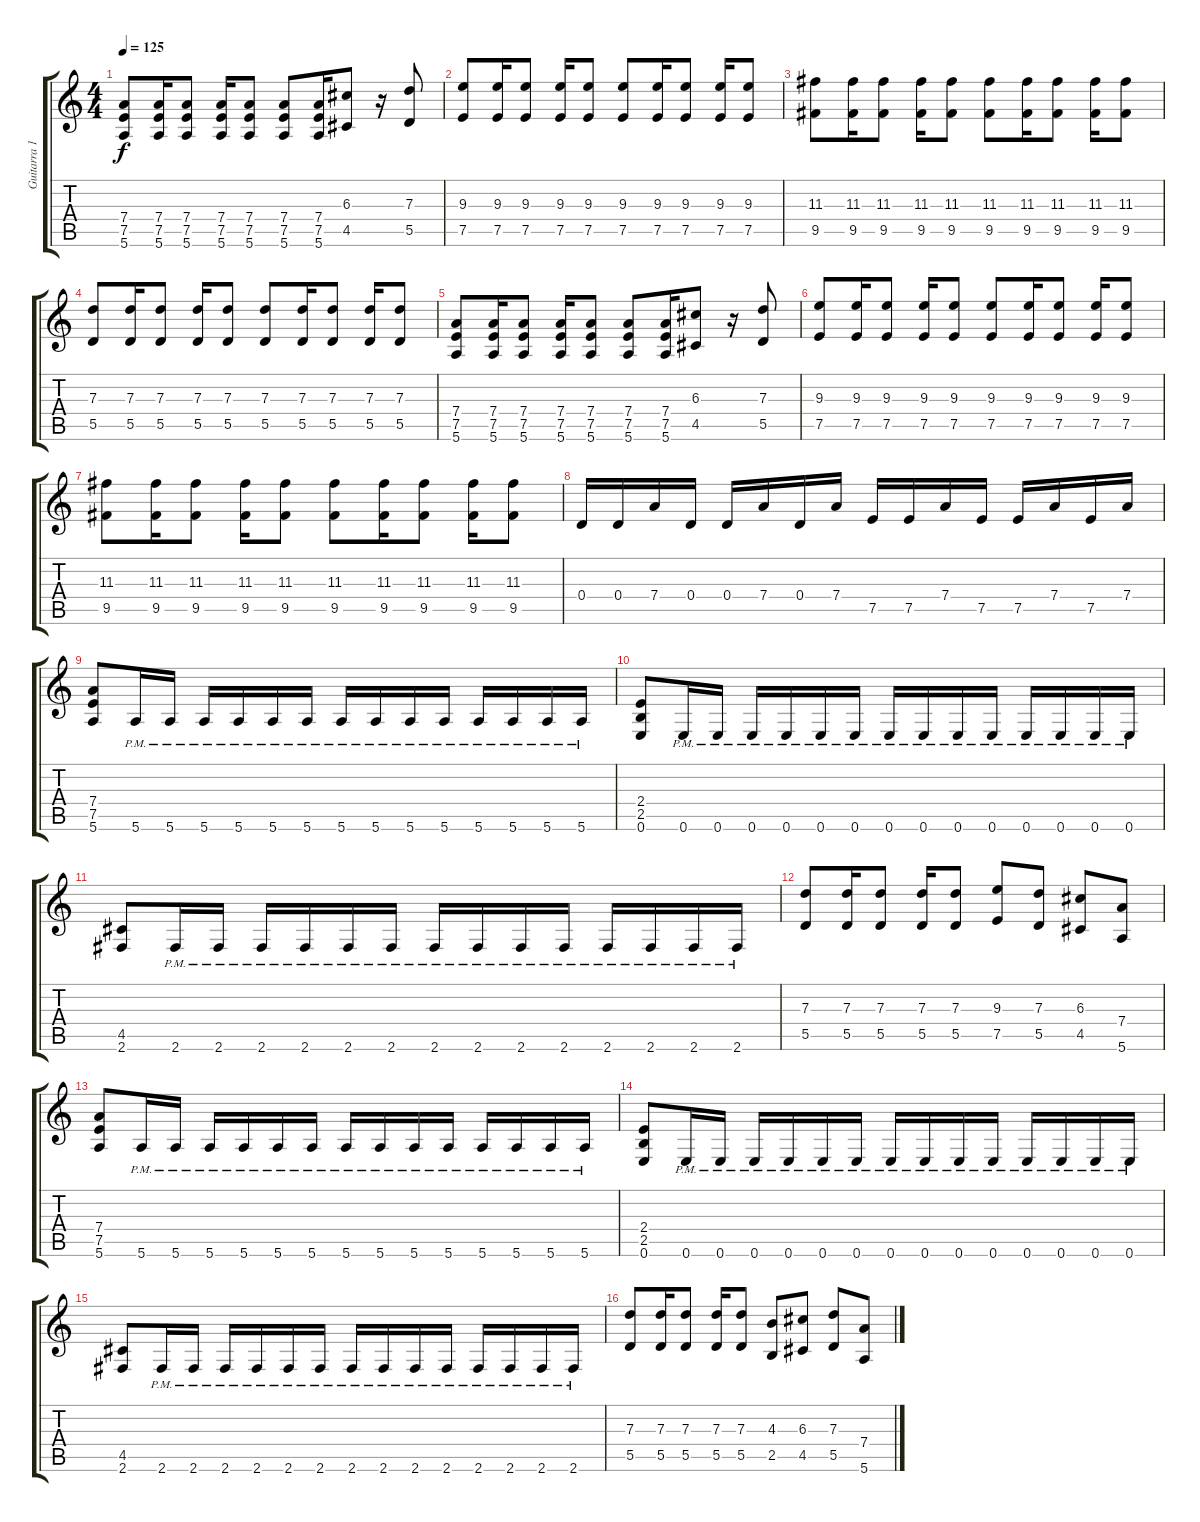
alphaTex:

\track ("Guitarra 1" "Guitarra 1") {instrument distortionguitar}
\staff {score tabs}
\tuning (E4 B3 G3 D3 A2 E2) {hide}
\ts (4 4)
\tempo 125
\clef g2
\ks c
(7.4 7.5 5.6).8{dy f} (7.4 7.5 5.6).16 (7.4 7.5 5.6).8 (7.4 7.5 5.6).16 (7.4 7.5 5.6).8 (7.4 7.5 5.6).8 (7.4 7.5 5.6).16 (6.3 4.5).8 r.16 (7.3 5.5).8 |
(9.3 7.5).8 (9.3 7.5).16 (9.3 7.5).8 (9.3 7.5).16 (9.3 7.5).8 (9.3 7.5).8 (9.3 7.5).16 (9.3 7.5).8 (9.3 7.5).16 (9.3 7.5).8 |
(11.3 9.5).8 (11.3 9.5).16 (11.3 9.5).8 (11.3 9.5).16 (11.3 9.5).8 (11.3 9.5).8 (11.3 9.5).16 (11.3 9.5).8 (11.3 9.5).16 (11.3 9.5).8 |
(7.3 5.5).8 (7.3 5.5).16 (7.3 5.5).8 (7.3 5.5).16 (7.3 5.5).8 (7.3 5.5).8 (7.3 5.5).16 (7.3 5.5).8 (7.3 5.5).16 (7.3 5.5).8 |
(7.4 7.5 5.6).8 (7.4 7.5 5.6).16 (7.4 7.5 5.6).8 (7.4 7.5 5.6).16 (7.4 7.5 5.6).8 (7.4 7.5 5.6).8 (7.4 7.5 5.6).16 (6.3 4.5).8 r.16 (7.3 5.5).8 |
(9.3 7.5).8 (9.3 7.5).16 (9.3 7.5).8 (9.3 7.5).16 (9.3 7.5).8 (9.3 7.5).8 (9.3 7.5).16 (9.3 7.5).8 (9.3 7.5).16 (9.3 7.5).8 |
(11.3 9.5).8 (11.3 9.5).16 (11.3 9.5).8 (11.3 9.5).16 (11.3 9.5).8 (11.3 9.5).8 (11.3 9.5).16 (11.3 9.5).8 (11.3 9.5).16 (11.3 9.5).8 |
0.4.16 0.4.16 7.4.16 0.4.16 0.4.16 7.4.16 0.4.16 7.4.16 7.5.16 7.5.16 7.4.16 7.5.16 7.5.16 7.4.16 7.5.16 7.4.16 |
(7.4 7.5 5.6).8 5.6{pm}.16 5.6{pm}.16 5.6{pm}.16 5.6{pm}.16 5.6{pm}.16 5.6{pm}.16 5.6{pm}.16 5.6{pm}.16 5.6{pm}.16 5.6{pm}.16 5.6{pm}.16 5.6{pm}.16 5.6{pm}.16 5.6{pm}.16 |
(2.4 2.5 0.6).8 0.6{pm}.16 0.6{pm}.16 0.6{pm}.16 0.6{pm}.16 0.6{pm}.16 0.6{pm}.16 0.6{pm}.16 0.6{pm}.16 0.6{pm}.16 0.6{pm}.16 0.6{pm}.16 0.6{pm}.16 0.6{pm}.16 0.6{pm}.16 |
(4.5 2.6).8 2.6{pm}.16 2.6{pm}.16 2.6{pm}.16 2.6{pm}.16 2.6{pm}.16 2.6{pm}.16 2.6{pm}.16 2.6{pm}.16 2.6{pm}.16 2.6{pm}.16 2.6{pm}.16 2.6{pm}.16 2.6{pm}.16 2.6{pm}.16 |
(7.3 5.5).8 (7.3 5.5).16 (7.3 5.5).8 (7.3 5.5).16 (7.3 5.5).8 (9.3 7.5).8 (7.3 5.5).8 (6.3 4.5).8 (7.4 5.6).8 |
(7.4 7.5 5.6).8 5.6{pm}.16 5.6{pm}.16 5.6{pm}.16 5.6{pm}.16 5.6{pm}.16 5.6{pm}.16 5.6{pm}.16 5.6{pm}.16 5.6{pm}.16 5.6{pm}.16 5.6{pm}.16 5.6{pm}.16 5.6{pm}.16 5.6{pm}.16 |
(2.4 2.5 0.6).8 0.6{pm}.16 0.6{pm}.16 0.6{pm}.16 0.6{pm}.16 0.6{pm}.16 0.6{pm}.16 0.6{pm}.16 0.6{pm}.16 0.6{pm}.16 0.6{pm}.16 0.6{pm}.16 0.6{pm}.16 0.6{pm}.16 0.6{pm}.16 |
(4.5 2.6).8 2.6{pm}.16 2.6{pm}.16 2.6{pm}.16 2.6{pm}.16 2.6{pm}.16 2.6{pm}.16 2.6{pm}.16 2.6{pm}.16 2.6{pm}.16 2.6{pm}.16 2.6{pm}.16 2.6{pm}.16 2.6{pm}.16 2.6{pm}.16 |
(7.3 5.5).8 (7.3 5.5).16 (7.3 5.5).8 (7.3 5.5).16 (7.3 5.5).8 (4.3 2.5).8 (6.3 4.5).8 (7.3 5.5).8 (7.4 5.6).8
